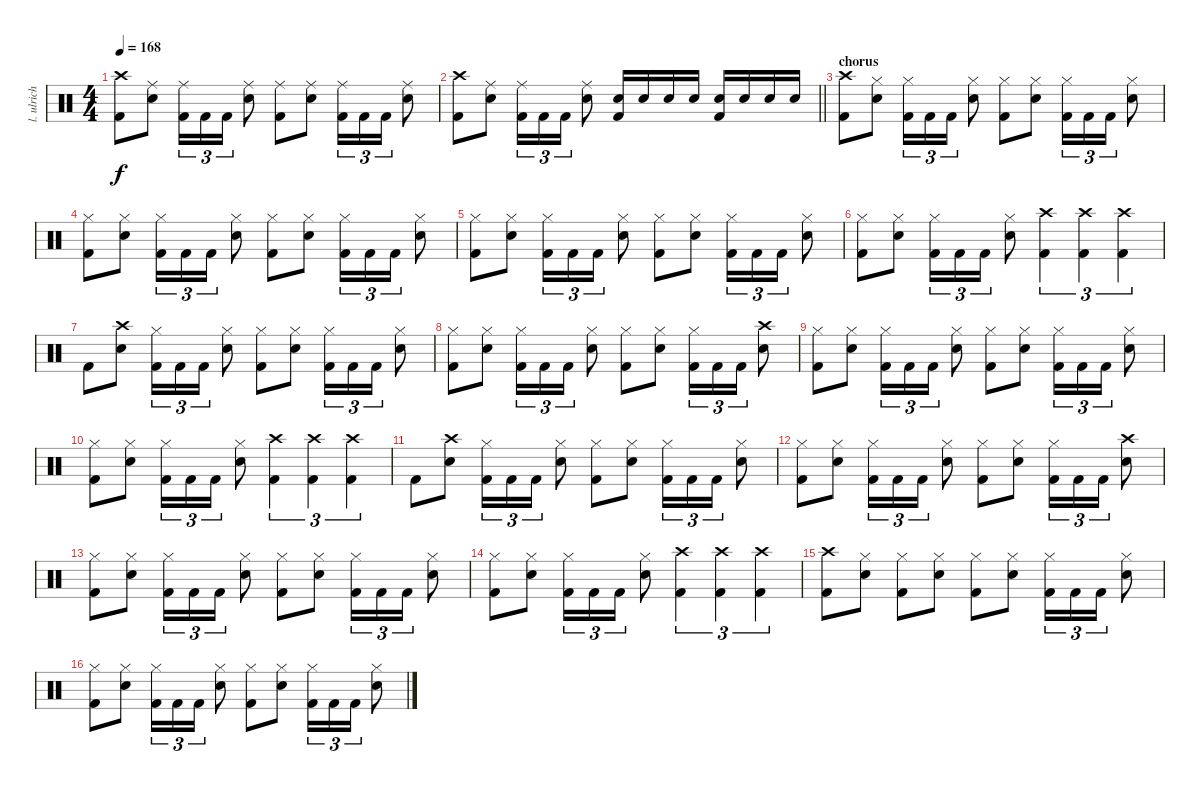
\track ("l. ulrich - drums" "l. ulrich ") {instrument percussion}
\staff {score}
\articulation defaults
\ts (4 4)
\tempo 168
\clef neutral
\ks c
("Crash high (hit)" "Kick (hit) 2").8{dy f} ("Ride (middle)" "Snare (hit) 2").8 ("Ride (middle)" "Kick (hit) 2").16{tu (3 2)} "Kick (hit) 2".16{tu (3 2)} "Kick (hit) 2".16{tu (3 2)} ("Ride (middle)" "Snare (hit) 2").8 ("Ride (middle)" "Kick (hit) 2").8 ("Ride (middle)" "Snare (hit) 2").8 ("Ride (middle)" "Kick (hit) 2").16{tu (3 2)} "Kick (hit) 2".16{tu (3 2)} "Kick (hit) 2".16{tu (3 2)} ("Ride (middle)" "Snare (hit) 2").8 |
\barLineRight lightlight
("Crash high (hit)" "Kick (hit) 2").8 ("Ride (middle)" "Snare (hit) 2").8 ("Ride (middle)" "Kick (hit) 2").16{tu (3 2)} "Kick (hit) 2".16{tu (3 2)} "Kick (hit) 2".16{tu (3 2)} ("Ride (middle)" "Snare (hit) 2").8 ("Snare (hit) 2" "Kick (hit) 2").16 "Snare (hit) 2".16 "Snare (hit) 2".16 "Snare (hit) 2".16 ("Snare (hit) 2" "Kick (hit) 2").16 "Snare (hit) 2".16 "Snare (hit) 2".16 "Snare (hit) 2".16 |
\section ("" "chorus")
("Crash high (hit)" "Kick (hit) 2").8 ("Hi-Hat (closed)" "Snare (hit) 2").8 ("Hi-Hat (closed)" "Kick (hit) 2").16{tu (3 2)} "Kick (hit) 2".16{tu (3 2)} "Kick (hit) 2".16{tu (3 2)} ("Hi-Hat (closed)" "Snare (hit) 2").8 ("Hi-Hat (closed)" "Kick (hit) 2").8 ("Hi-Hat (closed)" "Snare (hit) 2").8 ("Hi-Hat (closed)" "Kick (hit) 2").16{tu (3 2)} "Kick (hit) 2".16{tu (3 2)} "Kick (hit) 2".16{tu (3 2)} ("Hi-Hat (closed)" "Snare (hit) 2").8 |
("Hi-Hat (closed)" "Kick (hit) 2").8 ("Hi-Hat (closed)" "Snare (hit) 2").8 ("Hi-Hat (closed)" "Kick (hit) 2").16{tu (3 2)} "Kick (hit) 2".16{tu (3 2)} "Kick (hit) 2".16{tu (3 2)} ("Hi-Hat (closed)" "Snare (hit) 2").8 ("Hi-Hat (closed)" "Kick (hit) 2").8 ("Hi-Hat (closed)" "Snare (hit) 2").8 ("Hi-Hat (closed)" "Kick (hit) 2").16{tu (3 2)} "Kick (hit) 2".16{tu (3 2)} "Kick (hit) 2".16{tu (3 2)} ("Hi-Hat (closed)" "Snare (hit) 2").8 |
("Hi-Hat (closed)" "Kick (hit) 2").8 ("Hi-Hat (closed)" "Snare (hit) 2").8 ("Hi-Hat (closed)" "Kick (hit) 2").16{tu (3 2)} "Kick (hit) 2".16{tu (3 2)} "Kick (hit) 2".16{tu (3 2)} ("Hi-Hat (closed)" "Snare (hit) 2").8 ("Hi-Hat (closed)" "Kick (hit) 2").8 ("Hi-Hat (closed)" "Snare (hit) 2").8 ("Hi-Hat (closed)" "Kick (hit) 2").16{tu (3 2)} "Kick (hit) 2".16{tu (3 2)} "Kick (hit) 2".16{tu (3 2)} ("Hi-Hat (closed)" "Snare (hit) 2").8 |
("Hi-Hat (closed)" "Kick (hit) 2").8 ("Hi-Hat (closed)" "Snare (hit) 2").8 ("Hi-Hat (closed)" "Kick (hit) 2").16{tu (3 2)} "Kick (hit) 2".16{tu (3 2)} "Kick (hit) 2".16{tu (3 2)} ("Hi-Hat (closed)" "Snare (hit) 2").8 ("Crash high (hit)" "Kick (hit) 2").4{tu (3 2)} ("Crash high (hit)" "Kick (hit) 2").4{tu (3 2)} ("Crash high (hit)" "Kick (hit) 2").4{tu (3 2)} |
"Kick (hit) 2".8 ("Crash high (hit)" "Snare (hit) 2").8 ("Hi-Hat (closed)" "Kick (hit) 2").16{tu (3 2)} "Kick (hit) 2".16{tu (3 2)} "Kick (hit) 2".16{tu (3 2)} ("Hi-Hat (closed)" "Snare (hit) 2").8 ("Hi-Hat (closed)" "Kick (hit) 2").8 ("Hi-Hat (closed)" "Snare (hit) 2").8 ("Hi-Hat (closed)" "Kick (hit) 2").16{tu (3 2)} "Kick (hit) 2".16{tu (3 2)} "Kick (hit) 2".16{tu (3 2)} ("Hi-Hat (closed)" "Snare (hit) 2").8 |
("Hi-Hat (closed)" "Kick (hit) 2").8 ("Hi-Hat (closed)" "Snare (hit) 2").8 ("Hi-Hat (closed)" "Kick (hit) 2").16{tu (3 2)} "Kick (hit) 2".16{tu (3 2)} "Kick (hit) 2".16{tu (3 2)} ("Hi-Hat (closed)" "Snare (hit) 2").8 ("Hi-Hat (closed)" "Kick (hit) 2").8 ("Hi-Hat (closed)" "Snare (hit) 2").8 ("Hi-Hat (closed)" "Kick (hit) 2").16{tu (3 2)} "Kick (hit) 2".16{tu (3 2)} "Kick (hit) 2".16{tu (3 2)} ("Crash high (hit)" "Snare (hit) 2").8 |
("Hi-Hat (closed)" "Kick (hit) 2").8 ("Hi-Hat (closed)" "Snare (hit) 2").8 ("Hi-Hat (closed)" "Kick (hit) 2").16{tu (3 2)} "Kick (hit) 2".16{tu (3 2)} "Kick (hit) 2".16{tu (3 2)} ("Hi-Hat (closed)" "Snare (hit) 2").8 ("Hi-Hat (closed)" "Kick (hit) 2").8 ("Hi-Hat (closed)" "Snare (hit) 2").8 ("Hi-Hat (closed)" "Kick (hit) 2").16{tu (3 2)} "Kick (hit) 2".16{tu (3 2)} "Kick (hit) 2".16{tu (3 2)} ("Hi-Hat (closed)" "Snare (hit) 2").8 |
("Hi-Hat (closed)" "Kick (hit) 2").8 ("Hi-Hat (closed)" "Snare (hit) 2").8 ("Hi-Hat (closed)" "Kick (hit) 2").16{tu (3 2)} "Kick (hit) 2".16{tu (3 2)} "Kick (hit) 2".16{tu (3 2)} ("Hi-Hat (closed)" "Snare (hit) 2").8 ("Crash high (hit)" "Kick (hit) 2").4{tu (3 2)} ("Crash high (hit)" "Kick (hit) 2").4{tu (3 2)} ("Crash high (hit)" "Kick (hit) 2").4{tu (3 2)} |
"Kick (hit) 2".8 ("Crash high (hit)" "Snare (hit) 2").8 ("Hi-Hat (closed)" "Kick (hit) 2").16{tu (3 2)} "Kick (hit) 2".16{tu (3 2)} "Kick (hit) 2".16{tu (3 2)} ("Hi-Hat (closed)" "Snare (hit) 2").8 ("Hi-Hat (closed)" "Kick (hit) 2").8 ("Hi-Hat (closed)" "Snare (hit) 2").8 ("Hi-Hat (closed)" "Kick (hit) 2").16{tu (3 2)} "Kick (hit) 2".16{tu (3 2)} "Kick (hit) 2".16{tu (3 2)} ("Hi-Hat (closed)" "Snare (hit) 2").8 |
("Hi-Hat (closed)" "Kick (hit) 2").8 ("Hi-Hat (closed)" "Snare (hit) 2").8 ("Hi-Hat (closed)" "Kick (hit) 2").16{tu (3 2)} "Kick (hit) 2".16{tu (3 2)} "Kick (hit) 2".16{tu (3 2)} ("Hi-Hat (closed)" "Snare (hit) 2").8 ("Hi-Hat (closed)" "Kick (hit) 2").8 ("Hi-Hat (closed)" "Snare (hit) 2").8 ("Hi-Hat (closed)" "Kick (hit) 2").16{tu (3 2)} "Kick (hit) 2".16{tu (3 2)} "Kick (hit) 2".16{tu (3 2)} ("Crash high (hit)" "Snare (hit) 2").8 |
("Hi-Hat (closed)" "Kick (hit) 2").8 ("Hi-Hat (closed)" "Snare (hit) 2").8 ("Hi-Hat (closed)" "Kick (hit) 2").16{tu (3 2)} "Kick (hit) 2".16{tu (3 2)} "Kick (hit) 2".16{tu (3 2)} ("Hi-Hat (closed)" "Snare (hit) 2").8 ("Hi-Hat (closed)" "Kick (hit) 2").8 ("Hi-Hat (closed)" "Snare (hit) 2").8 ("Hi-Hat (closed)" "Kick (hit) 2").16{tu (3 2)} "Kick (hit) 2".16{tu (3 2)} "Kick (hit) 2".16{tu (3 2)} ("Hi-Hat (closed)" "Snare (hit) 2").8 |
("Hi-Hat (closed)" "Kick (hit) 2").8 ("Hi-Hat (closed)" "Snare (hit) 2").8 ("Hi-Hat (closed)" "Kick (hit) 2").16{tu (3 2)} "Kick (hit) 2".16{tu (3 2)} "Kick (hit) 2".16{tu (3 2)} ("Hi-Hat (closed)" "Snare (hit) 2").8 ("Crash high (hit)" "Kick (hit) 2").4{tu (3 2)} ("Crash high (hit)" "Kick (hit) 2").4{tu (3 2)} ("Crash high (hit)" "Kick (hit) 2").4{tu (3 2)} |
("Crash high (hit)" "Kick (hit) 2").8 ("Hi-Hat (closed)" "Snare (hit) 2").8 ("Hi-Hat (closed)" "Kick (hit) 2").8 ("Hi-Hat (closed)" "Snare (hit) 2").8 ("Hi-Hat (closed)" "Kick (hit) 2").8 ("Hi-Hat (closed)" "Snare (hit) 2").8 ("Hi-Hat (closed)" "Kick (hit) 2").16{tu (3 2)} "Kick (hit) 2".16{tu (3 2)} "Kick (hit) 2".16{tu (3 2)} ("Hi-Hat (closed)" "Snare (hit) 2").8 |
("Hi-Hat (closed)" "Kick (hit) 2").8 ("Hi-Hat (closed)" "Snare (hit) 2").8 ("Hi-Hat (closed)" "Kick (hit) 2").16{tu (3 2)} "Kick (hit) 2".16{tu (3 2)} "Kick (hit) 2".16{tu (3 2)} ("Hi-Hat (closed)" "Snare (hit) 2").8 ("Hi-Hat (closed)" "Kick (hit) 2").8 ("Hi-Hat (closed)" "Snare (hit) 2").8 ("Hi-Hat (closed)" "Kick (hit) 2").16{tu (3 2)} "Kick (hit) 2".16{tu (3 2)} "Kick (hit) 2".16{tu (3 2)} ("Hi-Hat (closed)" "Snare (hit) 2").8
